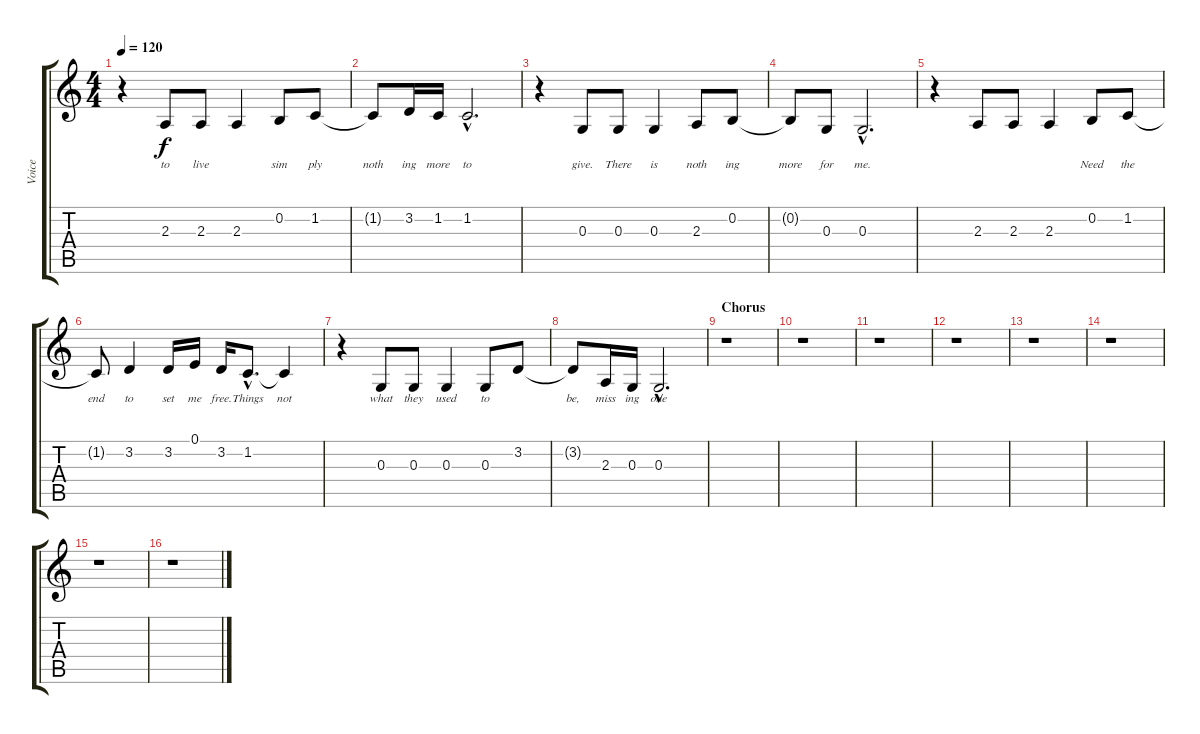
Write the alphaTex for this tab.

\track ("Voice" "Voice") {instrument lead6voice}
\staff {score tabs}
\tuning (E4 B3 G3 D3 A2 E2) {hide}
\ts (4 4)
\tempo 120
\clef g2
\ks aminor
r.4{dy f} 2.3.8{lyrics (0 "to") lyrics (1 "") lyrics (2 "") lyrics (3 "") lyrics (4 "")} 2.3.8{lyrics (0 "live") lyrics (1 "") lyrics (2 "") lyrics (3 "") lyrics (4 "")} 2.3.4{lyrics (0 "") lyrics (1 "") lyrics (2 "") lyrics (3 "") lyrics (4 "")} 0.2.8{lyrics (0 "sim") lyrics (1 "") lyrics (2 "") lyrics (3 "") lyrics (4 "")} 1.2.8{lyrics (0 "ply") lyrics (1 "") lyrics (2 "") lyrics (3 "") lyrics (4 "")} |
1.2{t}.8{lyrics (0 "noth") lyrics (1 "") lyrics (2 "") lyrics (3 "") lyrics (4 "")} 3.2.16{lyrics (0 "ing") lyrics (1 "") lyrics (2 "") lyrics (3 "") lyrics (4 "")} 1.2.16{lyrics (0 "more") lyrics (1 "") lyrics (2 "") lyrics (3 "") lyrics (4 "")} 1.2{hac}.2{d lyrics (0 "to") lyrics (1 "") lyrics (2 "") lyrics (3 "") lyrics (4 "")} |
r.4 0.3.8{lyrics (0 "give.") lyrics (1 "") lyrics (2 "") lyrics (3 "") lyrics (4 "")} 0.3.8{lyrics (0 "There") lyrics (1 "") lyrics (2 "") lyrics (3 "") lyrics (4 "")} 0.3.4{lyrics (0 "is") lyrics (1 "") lyrics (2 "") lyrics (3 "") lyrics (4 "")} 2.3.8{lyrics (0 "noth") lyrics (1 "") lyrics (2 "") lyrics (3 "") lyrics (4 "")} 0.2.8{lyrics (0 "ing") lyrics (1 "") lyrics (2 "") lyrics (3 "") lyrics (4 "")} |
0.2{t}.8{lyrics (0 "more") lyrics (1 "") lyrics (2 "") lyrics (3 "") lyrics (4 "")} 0.3.8{lyrics (0 "for") lyrics (1 "") lyrics (2 "") lyrics (3 "") lyrics (4 "")} 0.3{hac}.2{d lyrics (0 "me.") lyrics (1 "") lyrics (2 "") lyrics (3 "") lyrics (4 "")} |
r.4 2.3.8{lyrics (0 "") lyrics (1 "") lyrics (2 "") lyrics (3 "") lyrics (4 "")} 2.3.8{lyrics (0 "") lyrics (1 "") lyrics (2 "") lyrics (3 "") lyrics (4 "")} 2.3.4{lyrics (0 "") lyrics (1 "") lyrics (2 "") lyrics (3 "") lyrics (4 "")} 0.2.8{lyrics (0 "Need") lyrics (1 "") lyrics (2 "") lyrics (3 "") lyrics (4 "")} 1.2.8{lyrics (0 "the") lyrics (1 "") lyrics (2 "") lyrics (3 "") lyrics (4 "")} |
1.2{t}.8{lyrics (0 "end") lyrics (1 "") lyrics (2 "") lyrics (3 "") lyrics (4 "")} 3.2.4{lyrics (0 "to") lyrics (1 "") lyrics (2 "") lyrics (3 "") lyrics (4 "")} 3.2.16{lyrics (0 "set") lyrics (1 "") lyrics (2 "") lyrics (3 "") lyrics (4 "")} 0.1.16{lyrics (0 "me") lyrics (1 "") lyrics (2 "") lyrics (3 "") lyrics (4 "")} 3.2.16{lyrics (0 "free.") lyrics (1 "") lyrics (2 "") lyrics (3 "") lyrics (4 "")} 1.2{hac}.8{d lyrics (0 "Things") lyrics (1 "") lyrics (2 "") lyrics (3 "") lyrics (4 "")} 1.2{t}.4{lyrics (0 "not") lyrics (1 "") lyrics (2 "") lyrics (3 "") lyrics (4 "")} |
r.4 0.3.8{lyrics (0 "what") lyrics (1 "") lyrics (2 "") lyrics (3 "") lyrics (4 "")} 0.3.8{lyrics (0 "they") lyrics (1 "") lyrics (2 "") lyrics (3 "") lyrics (4 "")} 0.3.4{lyrics (0 "used") lyrics (1 "") lyrics (2 "") lyrics (3 "") lyrics (4 "")} 0.3.8{lyrics (0 "to") lyrics (1 "") lyrics (2 "") lyrics (3 "") lyrics (4 "")} 3.2.8{lyrics (0 "") lyrics (1 "") lyrics (2 "") lyrics (3 "") lyrics (4 "")} |
3.2{t}.8{lyrics (0 "be,") lyrics (1 "") lyrics (2 "") lyrics (3 "") lyrics (4 "")} 2.3.16{lyrics (0 "miss") lyrics (1 "") lyrics (2 "") lyrics (3 "") lyrics (4 "")} 0.3.16{lyrics (0 "ing") lyrics (1 "") lyrics (2 "") lyrics (3 "") lyrics (4 "")} 0.3{hac}.2{d lyrics (0 "one") lyrics (1 "") lyrics (2 "") lyrics (3 "") lyrics (4 "")} |
\section ("" "Chorus")
\ks c
r.1 |
r.1 |
r.1 |
r.1 |
r.1 |
r.1 |
r.1 |
r.1
